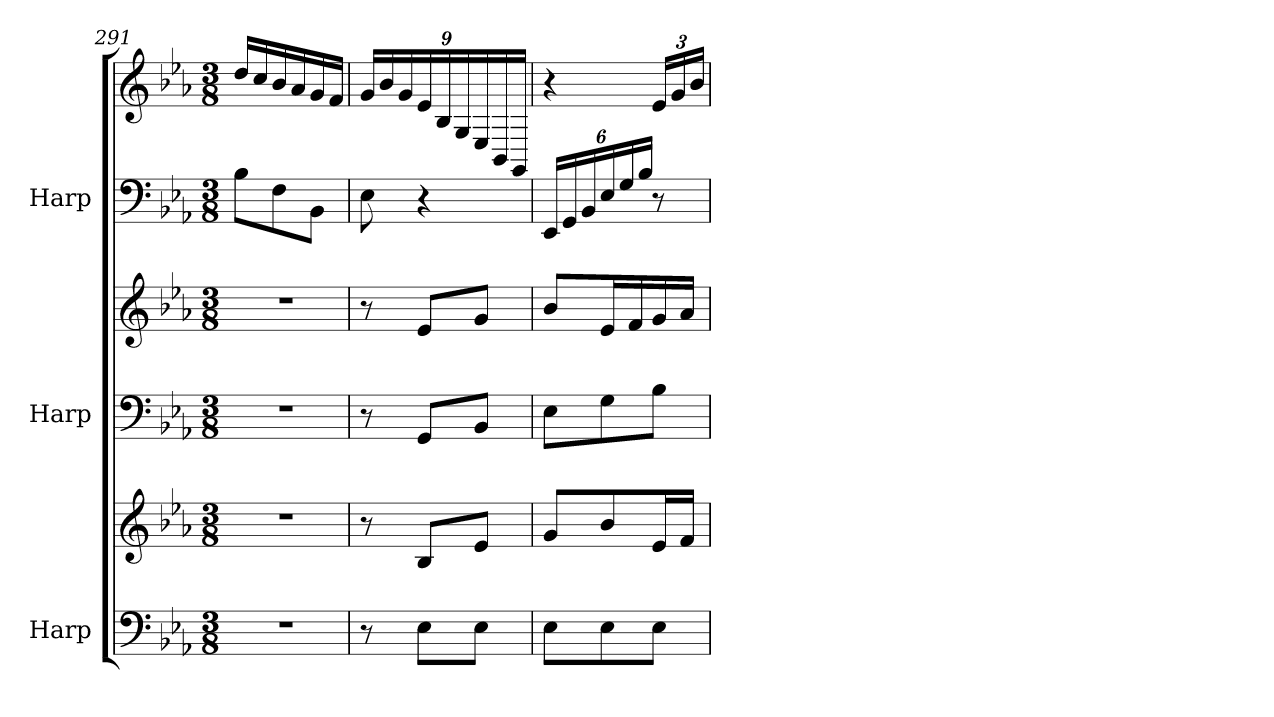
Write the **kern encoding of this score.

**kern	**kern	**kern	**kern	**kern	**kern
*part3	*part3	*part2	*part2	*part1	*part1
*staff6	*staff5	*staff4	*staff3	*staff2	*staff1
*I"Harp	*	*I"Harp	*	*I"Harp	*
*I'Hp	*	*I'Hp	*	*I'Hp	*
!!LO:PB:g=z
*clefF4	*clefG2	*clefF4	*clefG2	*clefF4	*clefG2
*k[b-e-a-]	*k[b-e-a-]	*k[b-e-a-]	*k[b-e-a-]	*k[b-e-a-]	*k[b-e-a-]
*M3/8	*M3/8	*M3/8	*M3/8	*M3/8	*M3/8
=291	=291	=291	=291	=291	=291
4.r	4.r	4.r	4.r	8B-\L	16dd/LL
.	.	.	.	.	16cc/
.	.	.	.	8F\	16b-/
.	.	.	.	.	16a-/
.	.	.	.	8BB-\J	16g/
.	.	.	.	.	16f/JJ
=292	=292	=292	=292	=292	=292
*	*	*	*	*	*Xbrackettup
8r	8r	8r	8r	8E-\	24g/LL
.	.	.	.	.	24b-/
.	.	.	.	.	24g/
8E-\L	8B-/L	8GG/L	8e-/L	4r	24e-/
.	.	.	.	.	24B-/
.	.	.	.	.	24G/
8E-\J	8e-/J	8BB-/J	8g/J	.	24E-/
.	.	.	.	.	24BB-/
.	.	.	.	.	24GG/JJ
=293	=293	=293	=293	=293	=293
*	*	*	*	*Xbrackettup	*
8E-\L	8g/L	8E-\L	8b-/L	24EE-/LL	4r
.	.	.	.	24GG/	.
.	.	.	.	24BB-/	.
8E-\	8b-/	8G\	16e-/L	24E-/	.
.	.	.	.	24G/	.
.	.	.	16f/	.	.
.	.	.	.	24B-/JJ	.
8E-\J	16e-/L	8B-\J	16g/	8r	24e-/LL
.	.	.	.	.	24g/
.	16f/JJ	.	16a-/JJ	.	.
.	.	.	.	.	24b-/JJ
=	=	=	=	=	=
*-	*-	*-	*-	*-	*-
